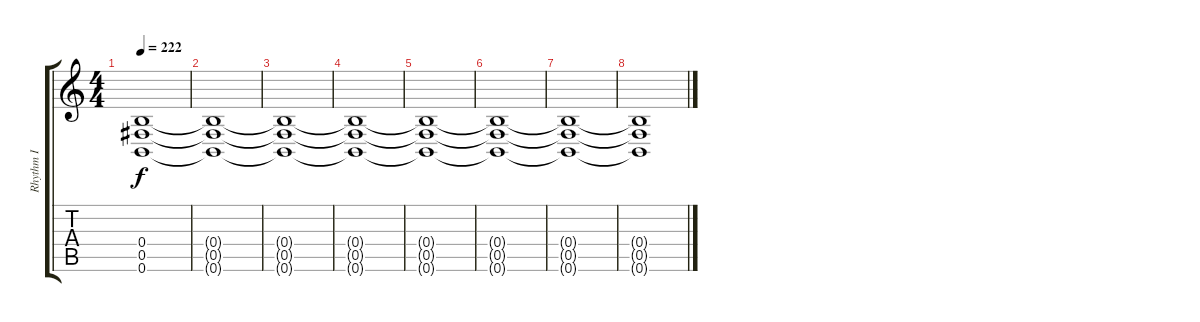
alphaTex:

\track ("Rhythm I" "Rhythm I") {instrument distortionguitar}
\staff {score tabs}
\tuning (Db4 Ab3 E3 B2 Gb2 B1) {hide}
\ts (4 4)
\tempo 222
\clef g2
\ks c
(0.4{t} 0.5{t} 0.6{t}).1{dy f} |
(0.4{t} 0.5{t} 0.6{t}).1 |
(0.4{t} 0.5{t} 0.6{t}).1 |
(0.4{t} 0.5{t} 0.6{t}).1 |
(0.4{t} 0.5{t} 0.6{t}).1 |
(0.4{t} 0.5{t} 0.6{t}).1 |
(0.4{t} 0.5{t} 0.6{t}).1 |
(0.4{t} 0.5{t} 0.6{t}).1
